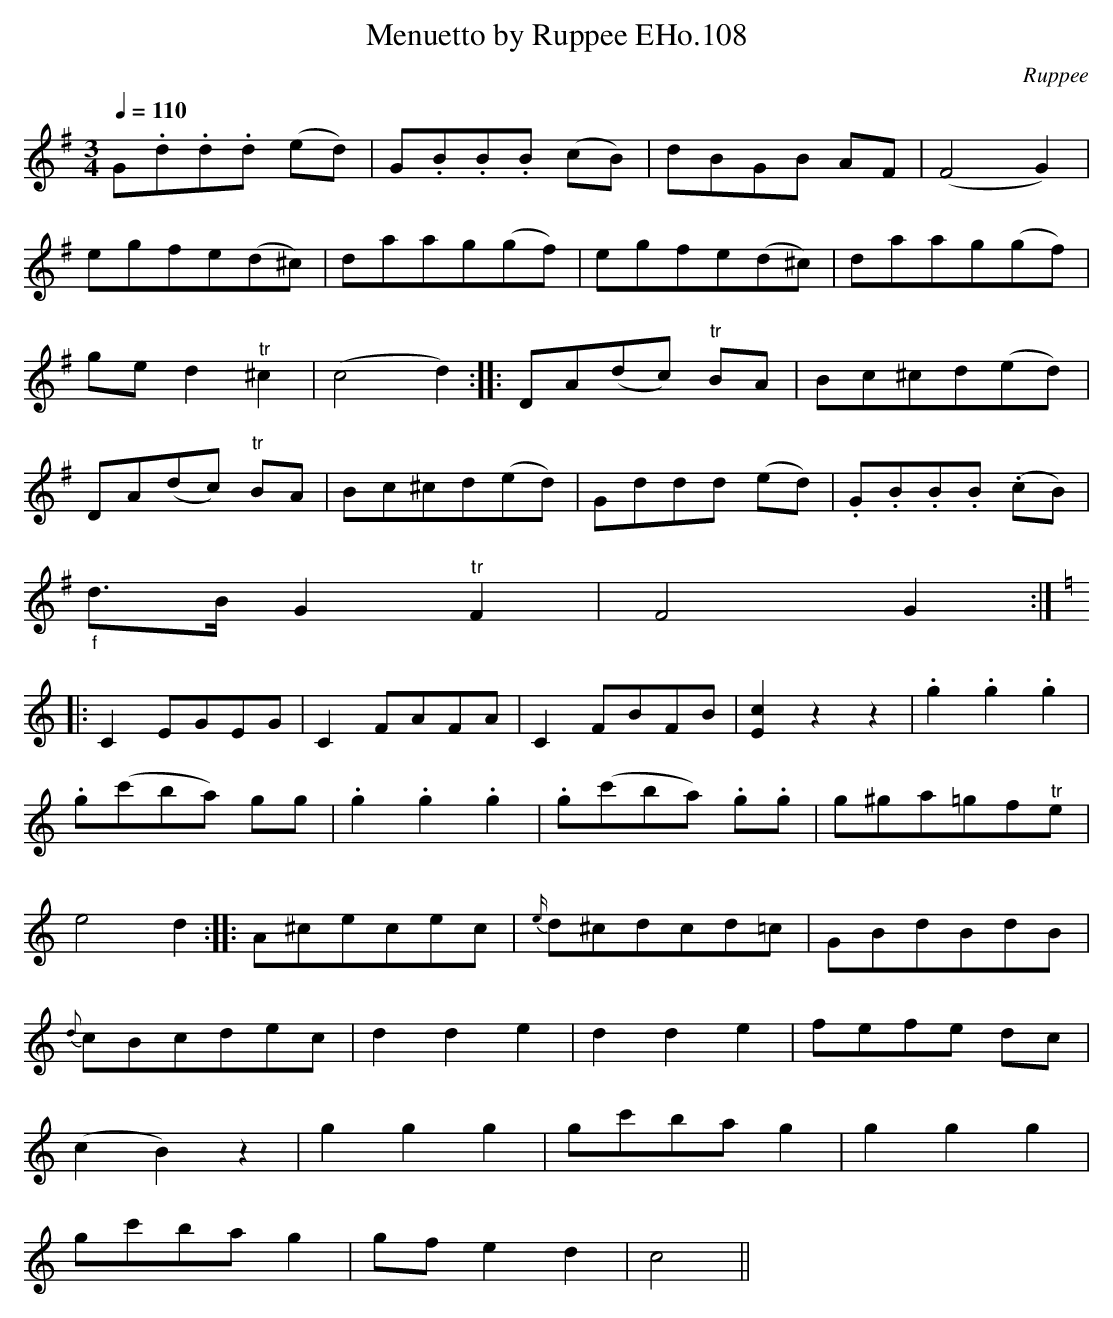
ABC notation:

X:1
T:Menuetto by Ruppee EHo.108
M:3/4
L:1/8
Q:1/4=110
C:Ruppee
K:G
G.d.d.d (ed)|G.B.B.B (cB)|dBGB AF|(F4G2)|
egfe(d^c)|daag(gf)|egfe(d^c)|daag(gf)|
ged2"^tr"^c2|(c4d2):||:DA(dc) "^tr"BA|Bc^cd(ed)|
DA(dc) "^tr"BA|Bc^cd(ed)|Gddd (ed)|.G.B.B.B. (cB)|
"_f"d>BG2"^tr"F2|F4G2:|
K:Am
|:C2EGEG|C2FAFA|C2FBFB|[c2E2]z2z2|.g2.g2.g2|
.g(c'ba) gg|.g2.g2.g2|.g(c'ba) .g.g|g^ga=gf"^tr"e|
e4d2:||:A^cecec|{e/}d^cdcd=c|GBdBdB|
{d}cBcdec|d2d2e2|d2d2e2|fefe dc|
(c2B2)z2|g2g2g2|gc'ba g2|g2g2g2|
gc'bag2|gfe2d2|c4||
